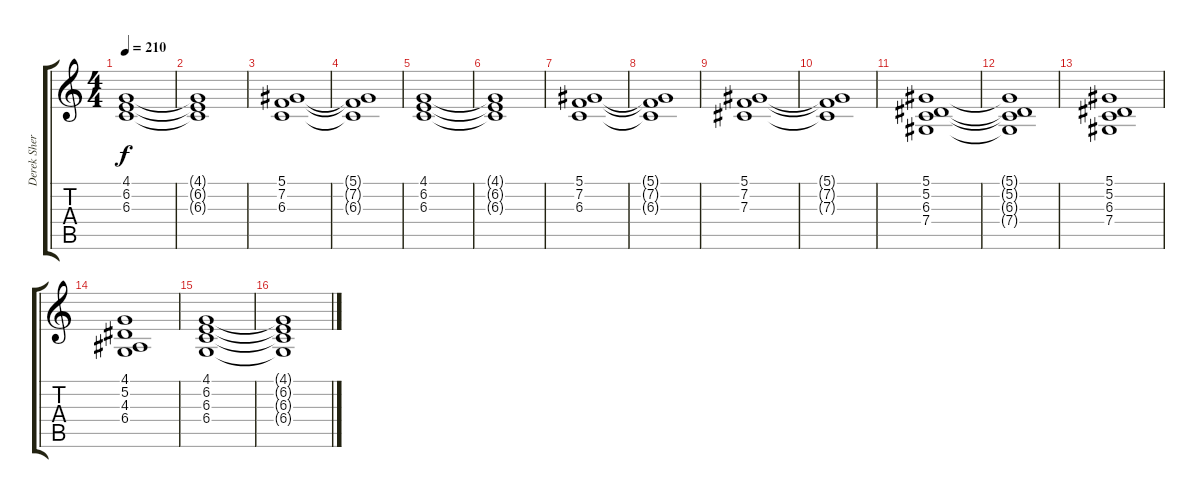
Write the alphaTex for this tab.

\track ("Derek Sherinian" "Derek Sher") {instrument choiraahs}
\staff {score tabs}
\tuning (Eb4 Bb3 Gb3 Db3 Ab2 Eb2) {hide}
\ts (4 4)
\tempo 210
\clef g2
\ks c
(4.1{t} 6.2{t} 6.3{t}).1{dy f} |
(4.1{t} 6.2{t} 6.3{t}).1 |
(5.1 7.2 6.3).1 |
(5.1{t} 7.2{t} 6.3{t}).1 |
(4.1 6.2 6.3).1 |
(4.1{t} 6.2{t} 6.3{t}).1 |
(5.1 7.2 6.3).1 |
(5.1{t} 7.2{t} 6.3{t}).1 |
(5.1 7.2 7.3).1 |
(5.1{t} 7.2{t} 7.3{t}).1 |
(5.1 5.2 6.3 7.4).1 |
(5.1{t} 5.2{t} 6.3{t} 7.4{t}).1 |
(5.1 5.2 6.3 7.4).1 |
(4.1 5.2 4.3 6.4).1 |
(4.1 6.2 6.3 6.4).1 |
(4.1{t} 6.2{t} 6.3{t} 6.4{t}).1
